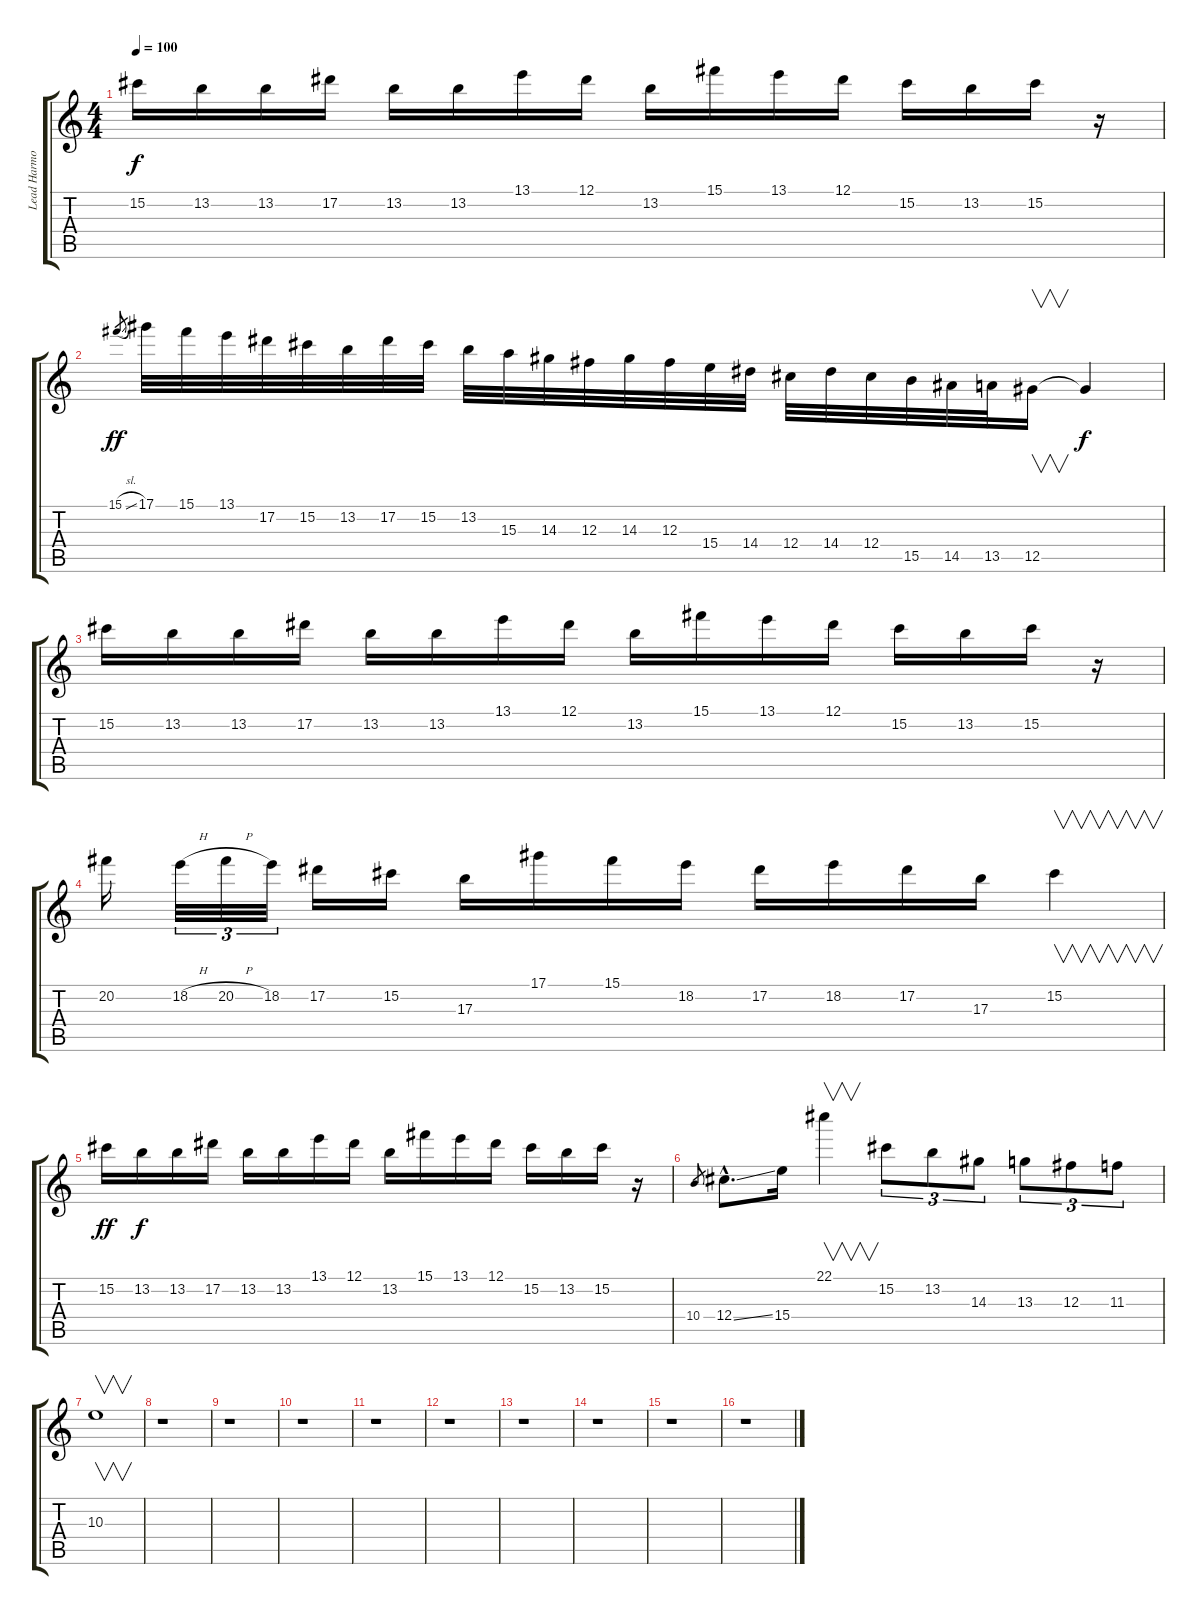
\track ("Lead Harmony" "Lead Harmo") {instrument overdrivenguitar}
\staff {score tabs}
\tuning (Eb4 Bb3 Gb3 Db3 Ab2 Db2) {hide}
\ts (4 4)
\tempo 100
\clef g2
\ks c
15.2.16{dy f} 13.2.16 13.2.16 17.2.16 13.2.16 13.2.16 13.1.16 12.1.16 13.2.16 15.1.16 13.1.16 12.1.16 15.2.16 13.2.16 15.2.16 r.16 |
15.1{sl}.8{gr dy ff} 17.1.32{volume 16 balance 8} 15.1.32 13.1.32 17.2.32 15.2.32 13.2.32 17.2.32 15.2.32 13.2.32 15.3.32 14.3.32 12.3.32 14.3.32 12.3.32 15.4.32 14.4.32 12.4.32 14.4.32 12.4.32 15.5.32 14.5.32 13.5.32 12.5.16{v} 12.5{t}.4{dy f} |
15.2.16{volume 16 balance 5} 13.2.16 13.2.16 17.2.16 13.2.16 13.2.16 13.1.16 12.1.16 13.2.16 15.1.16 13.1.16 12.1.16 15.2.16 13.2.16 15.2.16 r.16 |
20.2.16 18.2{h}.32{tu (3 2)} 20.2{h}.32{tu (3 2)} 18.2.32{tu (3 2)} 17.2.16 15.2.16 17.3.16 17.1.16 15.1.16 18.2.16 17.2.16 18.2.16 17.2.16 17.3.16 15.2.4{v} |
15.2.16{dy ff} 13.2.16{dy f} 13.2.16 17.2.16 13.2.16 13.2.16 13.1.16 12.1.16 13.2.16 15.1.16 13.1.16 12.1.16 15.2.16 13.2.16 15.2.16 r.16 |
10.4.8{gr} 12.4{ss hac}.8{d} 15.4.16 22.1.4{v} 15.2.8{tu (3 2)} 13.2.8{tu (3 2)} 14.3.8{tu (3 2)} 13.3.8{tu (3 2)} 12.3.8{tu (3 2)} 11.3.8{tu (3 2)} |
10.3.1{v} |
r.1 |
r.1 |
r.1 |
r.1 |
r.1 |
r.1 |
r.1 |
r.1 |
r.1
